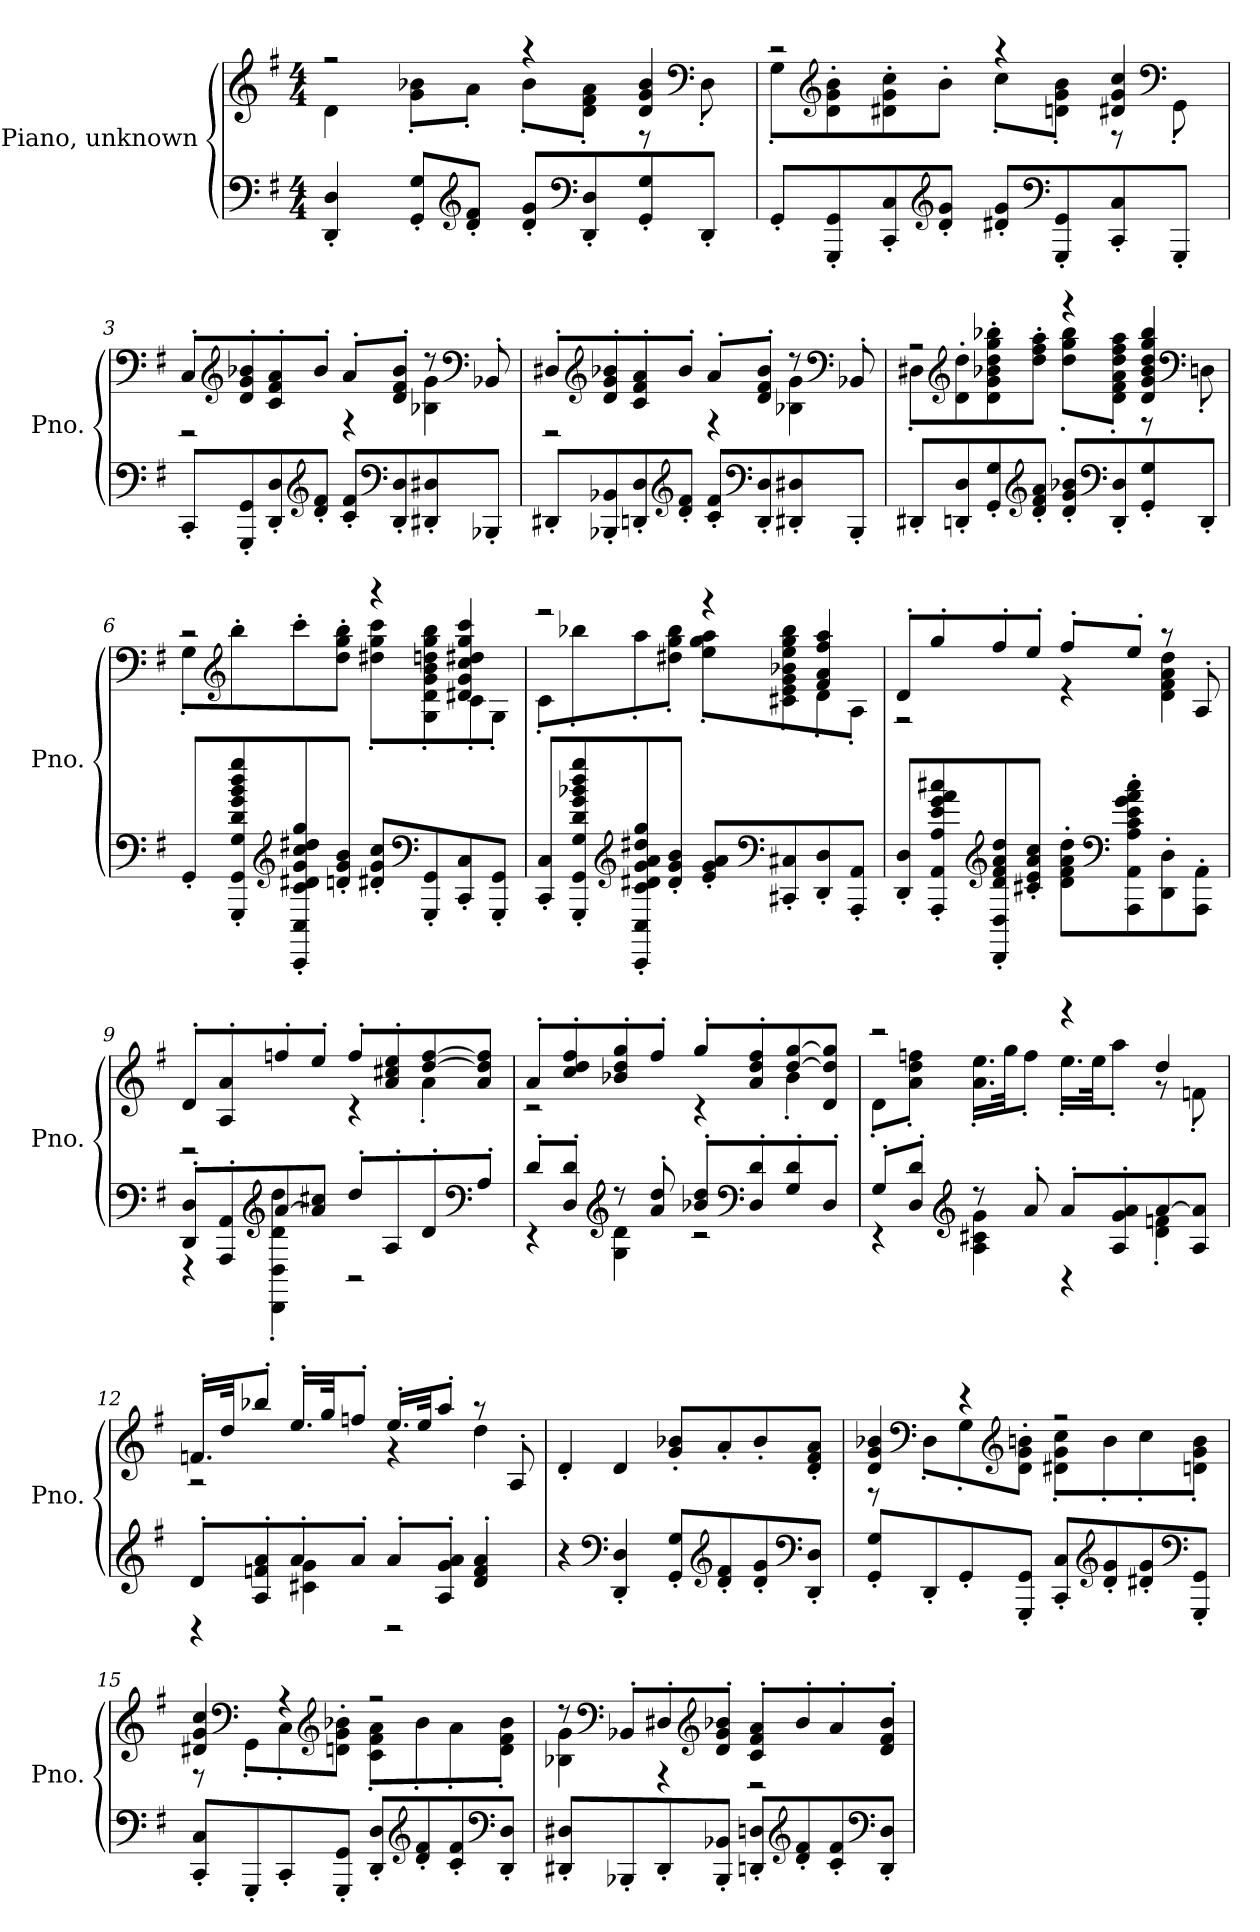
**kern	**kern
*part1	*part1
*staff2	*staff1
*I"Piano, unknown	*
*I'Pno.	*
*clefF4	*clefG2
*k[f#]	*k[f#]
*M4/4	*M4/4
*MM120	*MM120
=1	=1
*	*^
4DD/' 4D/'	2r	4d\
8GG/' 8G/'L	.	8g\' 8b-X\'L
*clefG2	*	*
8d/' 8f#/'J	.	8a'\J
8d/' 8g/'L	4r	8b-'\L
*clefF4	*	*
8DD/' 8D/'	.	8d\' 8f#\' 8a\'J
8GG/' 8G/'	4d/ 4g/ 4b-/	8r
*	*clefF4	*
8DD'/J	.	8D'\
=2	=2	=2
8GG'/L	2r	8G'\L
*	*clefG2	*
8GGG/' 8GG/'	.	8d\' 8g\' 8b\'
8CC/' 8C/'	.	8d#X\' 8g\' 8cc\'
*clefG2	*	*
8d/' 8g/'J	.	8b'\J
8d#X/' 8g/'L	4r	8cc'\L
*clefF4	*	*
8GGG/' 8GG/'	.	8dn\' 8g\' 8b\'J
8CC/' 8C/'	4d#X/ 4g/ 4cc/	8r
*	*clefF4	*
8GGG'/J	.	8GG'\
!!LO:LB:g=z	!!
=3	=3	=3
8CC'/L	8C'/L	2r
*	*clefG2	*
8GGG/' 8GG/'	8d/' 8g/' 8b-X/'	.
8DD/' 8D/'	8c/' 8f#/' 8a/'	.
*clefG2	*	*
8d/' 8f#/'J	8b-'/J	.
8c/' 8f#/'L	8a'/L	4r
*clefF4	*	*
8DD/' 8D/'	8d/' 8f#/' 8b-/'J	.
8DD#X/' 8D#X/'	8r	4B-X\ 4g\
*	*clefF4	*
8BBB-X'/J	8BB-X'/	.
=4	=4	=4
8DD#X'/L	8D#X'/L	2r
*	*clefG2	*
8BBB-X/' 8BB-X/'	8d/' 8g/' 8b-X/'	.
8DDn/' 8D/'	8c/' 8f#/' 8a/'	.
*clefG2	*	*
8d/' 8f#/'J	8b-'/J	.
8c/' 8f#/'L	8a'/L	4r
*clefF4	*	*
8DD/' 8D/'	8d/' 8f#/' 8b-/'J	.
8DD#X/' 8D#X/'	8r	4B-X\ 4g\
*	*clefF4	*
8BBB-'/J	8BB-X'/	.
!!LO:LB:g=z	!!
=5	=5	=5
8DD#X'/L	2r	8D#X'\L
*	*clefG2	*
8DDn/' 8D/'	.	8d\' 8dd\'
8GG/' 8G/'	.	8d\' 8g\' 8b-X\' 8dd\' 8gg\' 8bb-X\'
*clefG2	*	*
8d/' 8f#/' 8a/'J	.	8dd\' 8ff#\' 8aa\'J
8d/' 8g/' 8b-X/'L	4r	8dd\' 8gg\' 8bb-\'L
*clefF4	*	*
8DD/' 8D/'	.	8d\' 8f#\' 8a\' 8dd\' 8ff#\' 8aa\'J
8GG/' 8G/'	4d/ 4g/ 4b-/ 4dd/ 4gg/ 4bb-/	8r
*	*clefF4	*
8DD'/J	.	8Dn'\
=6	=6	=6
8GG'/L	2r	8G'\L
*	*clefG2	*
8GGG/' 8GG/' 8G/' 8d/' 8g/' 8b/' 8dd/' 8gg/'	.	8bb'\
*clefG2	*	*
8CC/' 8C/' 8c/' 8d#X/' 8g/' 8cc/' 8dd#X/' 8gg/'	.	8ccc'\
8dn/' 8g/' 8b/'J	.	8dd\' 8gg\' 8bb\'J
8d#X/' 8g/' 8cc/'L	4r	8dd#X\' 8gg\' 8ccc\'L
*clefF4	*	*
8GGG/' 8GG/'	.	8G\' 8d\' 8g\' 8b\' 8ddn\' 8gg\' 8bb\'
8CC/' 8C/'	4d#X/ 4g/ 4cc/ 4dd#X/ 4gg/ 4ccc/	8c'\
8GGG/' 8GG/'J	.	8G'\J
!!LO:LB:g=z	!!
=7	=7	=7
8CC/' 8C/'L	2r	8c'\L
8GGG/' 8GG/' 8G/' 8d/' 8g/' 8b-X/' 8dd/' 8gg/'	.	8bb-X'\
*clefG2	*	*
8CC/' 8C/' 8c/' 8d#X/' 8g/' 8a/' 8dd#X/' 8gg/'	.	8aa'\
8d#/' 8g/' 8b-/'J	.	8dd#X\' 8gg\' 8bb-\'J
8e/' 8g/' 8a/'L	4r	8ee\' 8gg\' 8aa\'L
*clefF4	*	*
8CC#X/' 8C#X/'	.	8c#X\' 8e\' 8g\' 8b-X\' 8ee\' 8gg\' 8bb-\'
8DD/' 8D/'	4f#/ 4a/ 4ff#/ 4aa/	8d'\
8AAA/' 8AA/'J	.	8A'\J
=8	=8	=8
8DD/' 8D/'L	8d'/L	2r
8AAA/' 8AA/' 8A/' 8e/' 8g/' 8a/' 8cc#X/'	8gg'/	.
*clefG2	*	*
8DD/' 8D/' 8d/' 8f#/' 8a/' 8dd/'	8ff#'/	.
8c#X/' 8e/' 8a/' 8cc#/'J	8ee'/J	.
8d\' 8f#\' 8a\' 8dd\'L	8ff#'/L	4r
*clefF4	*	*
8AAA\' 8AA\' 8A\' 8c#\' 8e\' 8g\' 8a\' 8cc#\'	8ee'/J	.
8DD\' 8D\'	8r	4d\ 4f#\ 4a\ 4dd\
8AAA\' 8AA\'J	8A'/	.
!!LO:LB:g=z	!!
=9	=9	=9
*^	*	*
8DD/' 8D/'L	4r	8d'/L	2r
8AAA/' 8AA/'	.	8A/' 8a/'	.
*clefG2	*	*	*
[8a/	4DD\' 4D\' 4d\' 4dd\'	8ffn'/	.
8a/] 8cc#X/J	.	8ee'/J	.
8dd'/L	2r	8ff'/L	4r
8A'/	.	8a/' 8cc#X/' 8ee/'	.
8d'/	.	[8dd/ [8ff/	4a'\
*clefF4	*	*	*
8A'/J	.	8a/ 8dd/] 8ff/]J	.
=10	=10	=10	=10
8d'/L	4r	8a'/L	2r
8D/' 8d/'J	.	8cc/' 8dd/' 8ff#/'	.
*clefG2	*	*	*
8r	4G\ 4d\	8b-X/' 8dd/' 8gg/'	.
8a/' 8dd/'	.	8ff#'/J	.
8b-X/' 8dd/'L	2r	8gg'/L	4r
*clefF4	*	*	*
8D/' 8d/'	.	8a/' 8dd/' 8ff#/'	.
8G/' 8d/'	.	[8dd/ [8gg/	4b-'\
8D'/J	.	8d/ 8dd/] 8gg/]J	.
!!LO:LB:g=z	!!
=11	=11	=11	=11
8G'/L	4r	2r	8d'\L
8D/' 8d/'J	.	.	8a\' 8dd\' 8ffn\'J
*clefG2	*	*	*
8r	4A\ 4c#X\ 4g\	.	16.a\' 16.ee\'LL
.	.	.	32gg\JK
8a'/	.	.	8ff'\J
8a'/L	4r	4r	16.ee'\LL
.	.	.	32ee\JK
8A/' 8g/' 8a/'	.	.	8aa'\J
[8a/	4d\' 4fn\'	4dd/	8r
8A/ 8a/]J	.	.	8fn'\
=12	=12	=12	=12
8d'/L	4r	16.fn'/LL	2r
.	.	32dd/JK	.
8A/' 8fn/' 8a/'	.	8bb-X'/J	.
8a'/	4c#X\ 4g\	16.ee'/LL	.
.	.	32gg/JK	.
8a'/J	.	8ffn'/J	.
8a'/L	2r	16.ee'/LL	4r
.	.	32ee/JK	.
8A/' 8g/' 8a/'J	.	8aa'/J	.
4d/' 4f/' 4a/'	.	8r	4dd\
.	.	8A'/	.
*v	*v	*	*
*	*v	*v
!!LO:PB:g=z
=13	=13
4r	4d'/
*clefF4	*
4DD/' 4D/'	4d/
8GG/' 8G/'L	8g/' 8b-X/'L
*clefG2	*
8d/' 8f#/'	8a'/
8d/' 8g/'	8b-'/
*clefF4	*
8DD/' 8D/'J	8d/' 8f#/' 8a/'J
=14	=14
*	*^
8GG/' 8G/'L	4d/ 4g/ 4b-X/	8r
*	*clefF4	*
8DD'/	.	8D'\L
8GG'/	4r	8G'\
*	*clefG2	*
8GGG/' 8GG/'J	.	8d\' 8g\' 8bn\'J
8CC/' 8C/'L	2r	8d#X\' 8g\' 8cc\'L
*clefG2	*	*
8d/' 8g/'	.	8b'\
8d#X/' 8g/'	.	8cc'\
*clefF4	*	*
8GGG/' 8GG/'J	.	8dn\' 8g\' 8b\'J
!!LO:LB:g=z	!!
=15	=15	=15
8CC/' 8C/'L	4d#X/ 4g/ 4cc/	8r
*	*clefF4	*
8GGG'/	.	8GG'\L
8CC'/	4r	8C'\
*	*clefG2	*
8GGG/' 8GG/'J	.	8dn\' 8g\' 8b-X\'J
8DD/' 8D/'L	2r	8c\' 8f#\' 8a\'L
*clefG2	*	*
8d/' 8f#/'	.	8b-'\
8c/' 8f#/'	.	8a'\
*clefF4	*	*
8DD/' 8D/'J	.	8d\' 8f#\' 8b-\'J
=16	=16	=16
8DD#X/' 8D#X/'L	8r	4B-X\ 4g\
*	*clefF4	*
8BBB-X'/	8BB-X'/L	.
8DD#'/	8D#X'/	4r
*	*clefG2	*
8BBB-/' 8BB-X/'J	8d/' 8g/' 8b-X/'J	.
8DDn/' 8Dn/'L	8c/' 8f#/' 8a/'L	2r
*clefG2	*	*
8d/' 8f#/'	8b-'/	.
8c/' 8f#/'	8a'/	.
*clefF4	*	*
8DD/' 8D/'J	8d/' 8f#/' 8b-/'J	.
*	*v	*v
=	=
*-	*-
